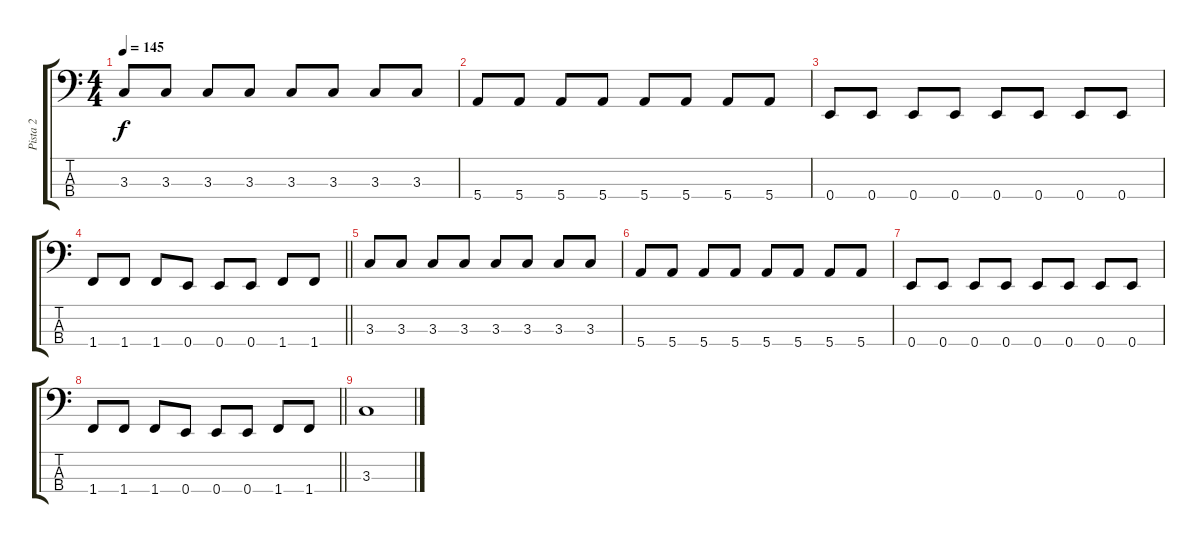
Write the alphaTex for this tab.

\track ("Pista 2" "Pista 2") {instrument electricbassfinger}
\staff {score tabs}
\tuning (G2 D2 A1 E1) {hide}
\ts (4 4)
\tempo 145
\clef f4
\ks c
3.3.8{dy f} 3.3.8 3.3.8 3.3.8 3.3.8 3.3.8 3.3.8 3.3.8 |
5.4.8 5.4.8 5.4.8 5.4.8 5.4.8 5.4.8 5.4.8 5.4.8 |
0.4.8 0.4.8 0.4.8 0.4.8 0.4.8 0.4.8 0.4.8 0.4.8 |
\barLineRight lightlight
1.4.8 1.4.8 1.4.8 0.4.8 0.4.8 0.4.8 1.4.8 1.4.8 |
3.3.8 3.3.8 3.3.8 3.3.8 3.3.8 3.3.8 3.3.8 3.3.8 |
5.4.8 5.4.8 5.4.8 5.4.8 5.4.8 5.4.8 5.4.8 5.4.8 |
0.4.8 0.4.8 0.4.8 0.4.8 0.4.8 0.4.8 0.4.8 0.4.8 |
\barLineRight lightlight
1.4.8 1.4.8 1.4.8 0.4.8 0.4.8 0.4.8 1.4.8 1.4.8 |
3.3.1
